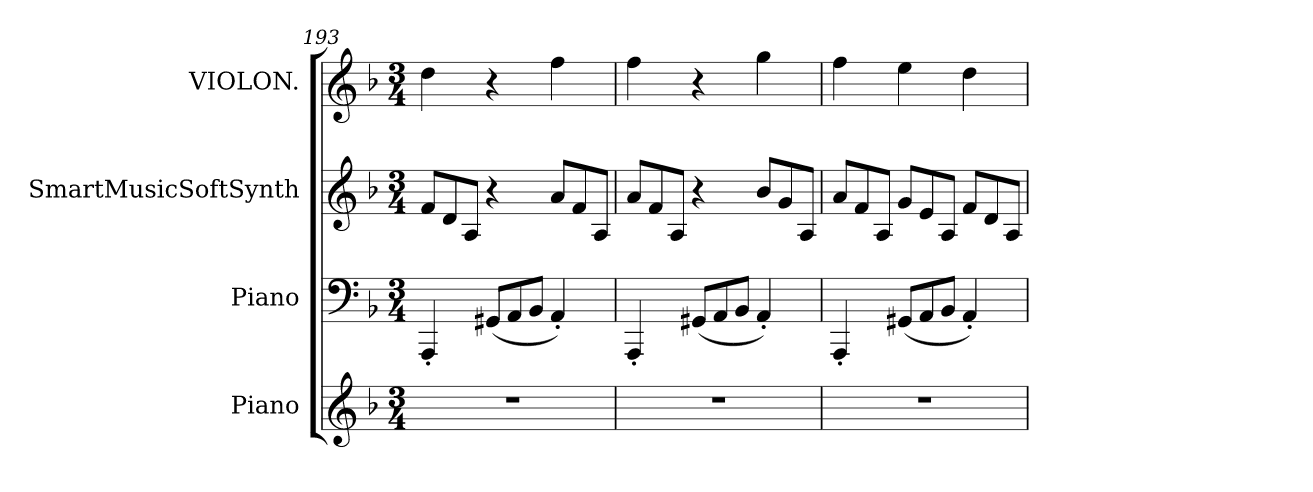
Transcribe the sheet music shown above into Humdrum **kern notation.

**kern	**kern	**kern	**kern
*part4	*part3	*part2	*part1
*staff4	*staff3	*staff2	*staff1
*I"Piano	*I"Piano	*I"SmartMusicSoftSynth	*I"VIOLON.
*I'P.	*	*	*
*clefG2	*clefF4	*clefG2	*clefG2
*k[b-]	*k[b-]	*k[b-]	*k[b-]
*M3/4	*M3/4	*M3/4	*M3/4
*	*	*Xtuplet	*
=193	=193	=193	=193
2.r	4AAA'/	12f/L	4dd\
.	.	12d/	.
.	.	12A/J	.
*	*Xtuplet	*	*
.	(12GG#X/L	4r	4r
.	12AA/	.	.
.	12BB-/J	.	.
.	4AA'/)	12a/L	4ff\
.	.	12f/	.
.	.	12A/J	.
=194	=194	=194	=194
2.r	4AAA'/	12a/L	4ff\
.	.	12f/	.
.	.	12A/J	.
.	(12GG#X/L	4r	4r
.	12AA/	.	.
.	12BB-/J	.	.
.	4AA'/)	12b-/L	4gg\
.	.	12g/	.
.	.	12A/J	.
=195	=195	=195	=195
2.r	4AAA'/	12a/L	4ff\
.	.	12f/	.
.	.	12A/J	.
.	(12GG#X/L	12g/L	4ee\
.	12AA/	12e/	.
.	12BB-/J	12A/J	.
.	4AA'/)	12f/L	4dd\
.	.	12d/	.
.	.	12A/J	.
=	=	=	=
*-	*-	*-	*-
